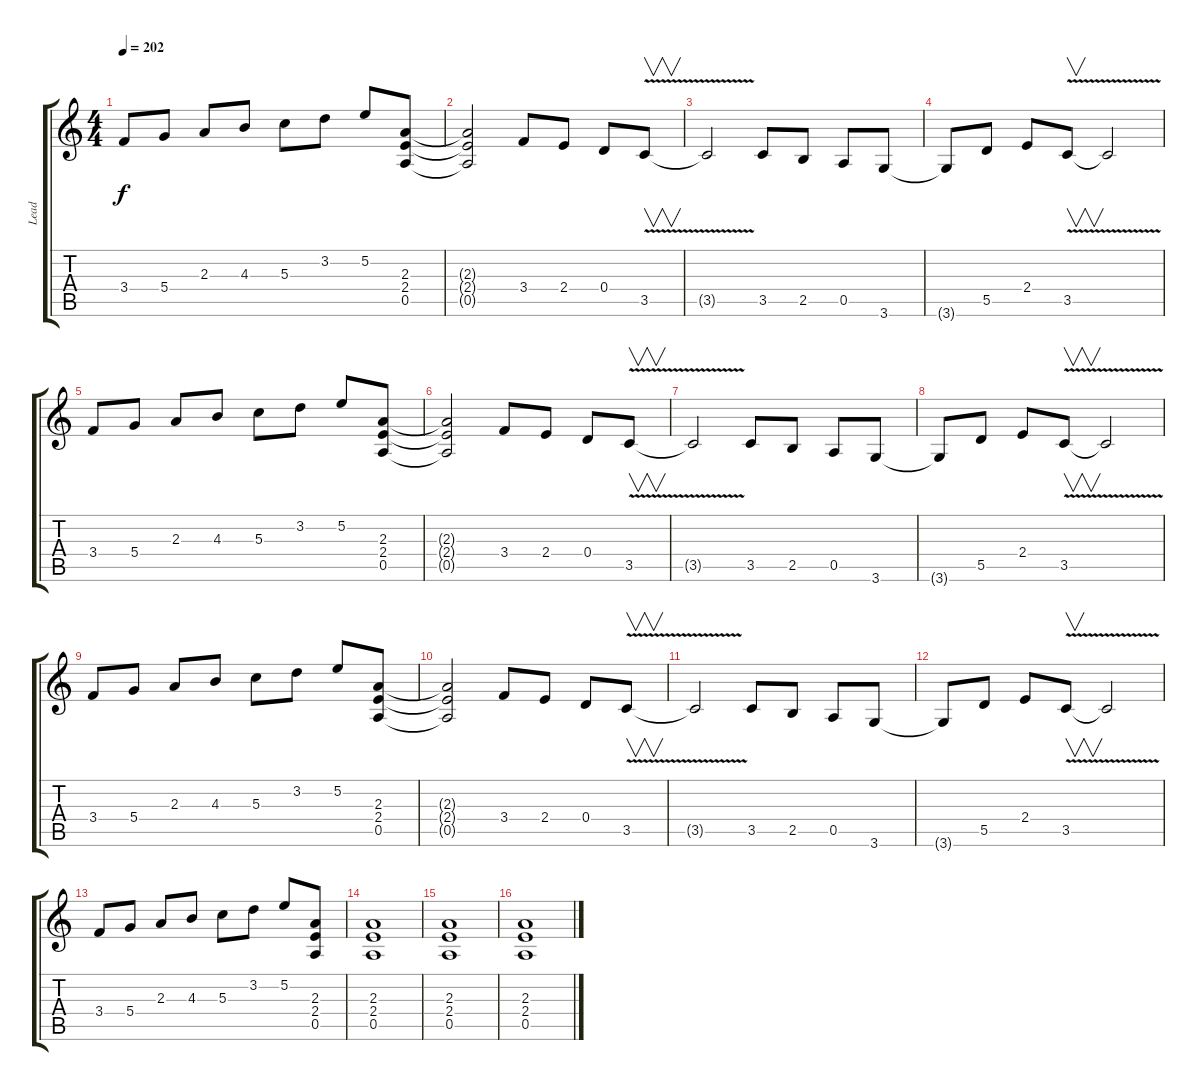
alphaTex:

\track ("Lead" "Lead") {instrument distortionguitar}
\staff {score tabs}
\tuning (E4 B3 G3 D3 A2 E2) {hide}
\ts (4 4)
\tempo 202
\clef g2
\ks c
3.4.8{dy f} 5.4.8 2.3.8 4.3.8 5.3.8 3.2.8 5.2.8 (2.3 2.4 0.5).8 |
(2.3{t} 2.4{t} 0.5{t}).2 3.4.8 2.4.8 0.4.8 3.5{v}.8{v} |
3.5{t}.2 3.5.8 2.5.8 0.5.8 3.6.8 |
3.6{t}.8 5.5.8 2.4.8 3.5{v}.8{v} 3.5{t}.2 |
3.4.8 5.4.8 2.3.8 4.3.8 5.3.8 3.2.8 5.2.8 (2.3 2.4 0.5).8 |
(2.3{t} 2.4{t} 0.5{t}).2 3.4.8 2.4.8 0.4.8 3.5{v}.8{v} |
3.5{t}.2 3.5.8 2.5.8 0.5.8 3.6.8 |
3.6{t}.8 5.5.8 2.4.8 3.5{v}.8{v} 3.5{t}.2 |
3.4.8 5.4.8 2.3.8 4.3.8 5.3.8 3.2.8 5.2.8 (2.3 2.4 0.5).8 |
(2.3{t} 2.4{t} 0.5{t}).2 3.4.8 2.4.8 0.4.8 3.5{v}.8{v} |
3.5{t}.2 3.5.8 2.5.8 0.5.8 3.6.8 |
3.6{t}.8 5.5.8 2.4.8 3.5{v}.8{v} 3.5{t}.2 |
3.4.8 5.4.8 2.3.8 4.3.8 5.3.8 3.2.8 5.2.8 (2.3 2.4 0.5).8 |
(2.3 2.4 0.5).1 |
(2.3 2.4 0.5).1 |
(2.3 2.4 0.5).1
